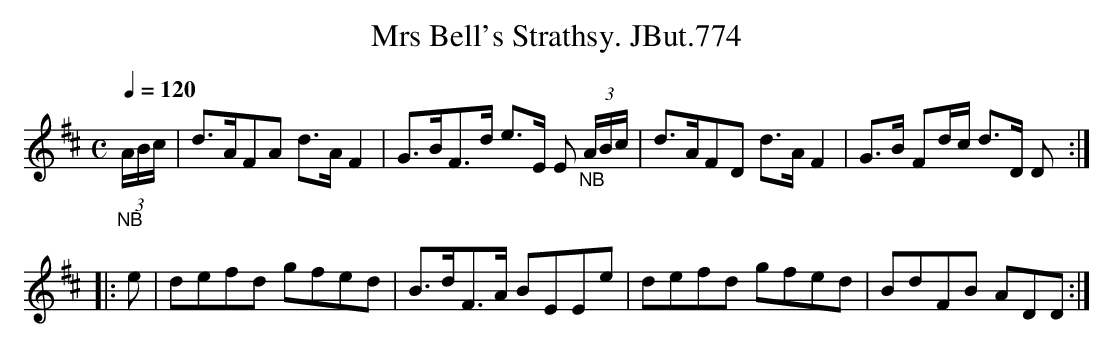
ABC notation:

X:1
T:Mrs Bell's Strathsy. JBut.774
M:C
L:1/8
Q:1/4=120
K:D
"_NB"(3A/B/c/|d>AFA d>AF2|G>BF>d e>E E "_NB"(3A/B/c/|d>AFD d>AF2|G>B Fd/c/ d>D D:|
|:e|defd gfed|B>dF>A BEEe|defd gfed|BdFB ADD:|
